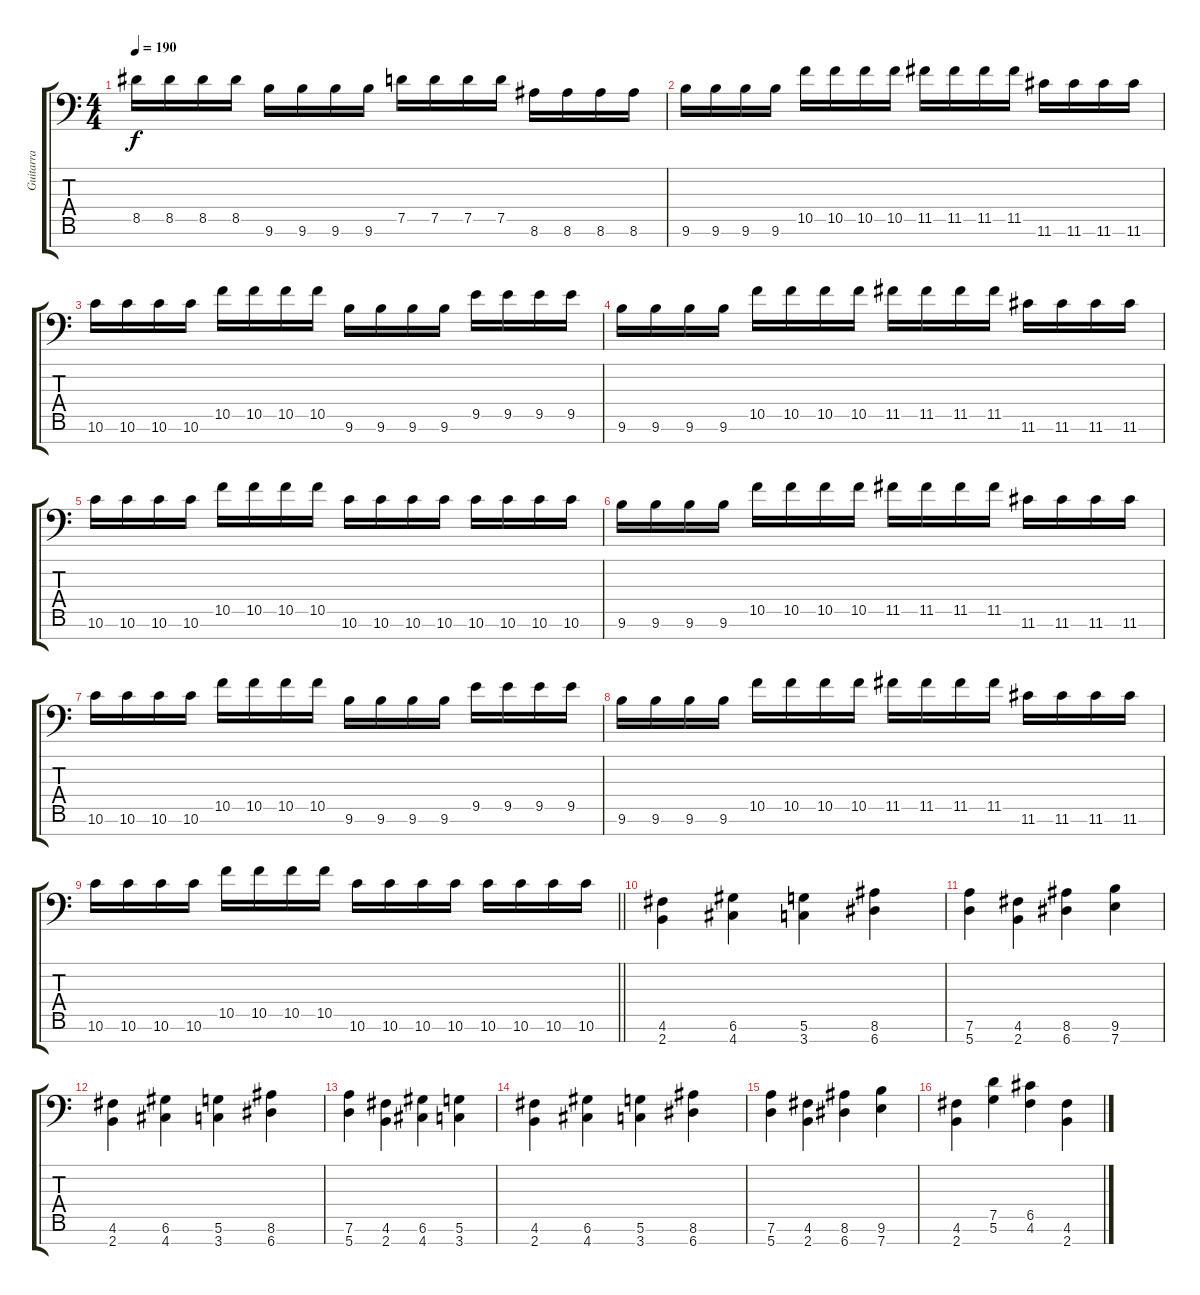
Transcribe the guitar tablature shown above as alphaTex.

\track ("Guitarra" "Guitarra") {instrument distortionguitar}
\staff {score tabs}
\tuning (D4 A3 F3 C3 G2 D2 A1) {hide}
\ts (4 4)
\tempo 190
\clef f4
\ks c
8.5.16{dy f} 8.5.16 8.5.16 8.5.16 9.6.16 9.6.16 9.6.16 9.6.16 7.5.16 7.5.16 7.5.16 7.5.16 8.6.16 8.6.16 8.6.16 8.6.16 |
9.6.16 9.6.16 9.6.16 9.6.16 10.5.16 10.5.16 10.5.16 10.5.16 11.5.16 11.5.16 11.5.16 11.5.16 11.6.16 11.6.16 11.6.16 11.6.16 |
10.6.16 10.6.16 10.6.16 10.6.16 10.5.16 10.5.16 10.5.16 10.5.16 9.6.16 9.6.16 9.6.16 9.6.16 9.5.16 9.5.16 9.5.16 9.5.16 |
9.6.16 9.6.16 9.6.16 9.6.16 10.5.16 10.5.16 10.5.16 10.5.16 11.5.16 11.5.16 11.5.16 11.5.16 11.6.16 11.6.16 11.6.16 11.6.16 |
10.6.16 10.6.16 10.6.16 10.6.16 10.5.16 10.5.16 10.5.16 10.5.16 10.6.16 10.6.16 10.6.16 10.6.16 10.6.16 10.6.16 10.6.16 10.6.16 |
9.6.16 9.6.16 9.6.16 9.6.16 10.5.16 10.5.16 10.5.16 10.5.16 11.5.16 11.5.16 11.5.16 11.5.16 11.6.16 11.6.16 11.6.16 11.6.16 |
10.6.16 10.6.16 10.6.16 10.6.16 10.5.16 10.5.16 10.5.16 10.5.16 9.6.16 9.6.16 9.6.16 9.6.16 9.5.16 9.5.16 9.5.16 9.5.16 |
9.6.16 9.6.16 9.6.16 9.6.16 10.5.16 10.5.16 10.5.16 10.5.16 11.5.16 11.5.16 11.5.16 11.5.16 11.6.16 11.6.16 11.6.16 11.6.16 |
\barLineRight lightlight
10.6.16 10.6.16 10.6.16 10.6.16 10.5.16 10.5.16 10.5.16 10.5.16 10.6.16 10.6.16 10.6.16 10.6.16 10.6.16 10.6.16 10.6.16 10.6.16 |
(4.6 2.7).4{volume 13} (6.6 4.7).4 (5.6 3.7).4 (8.6 6.7).4 |
(7.6 5.7).4 (4.6 2.7).4 (8.6 6.7).4 (9.6 7.7).4 |
(4.6 2.7).4 (6.6 4.7).4 (5.6 3.7).4 (8.6 6.7).4 |
(7.6 5.7).4 (4.6 2.7).4 (6.6 4.7).4 (5.6 3.7).4 |
(4.6 2.7).4 (6.6 4.7).4 (5.6 3.7).4 (8.6 6.7).4 |
(7.6 5.7).4 (4.6 2.7).4 (8.6 6.7).4 (9.6 7.7).4 |
(4.6 2.7).4 (7.5 5.6).4 (6.5 4.6).4 (4.6 2.7).4
